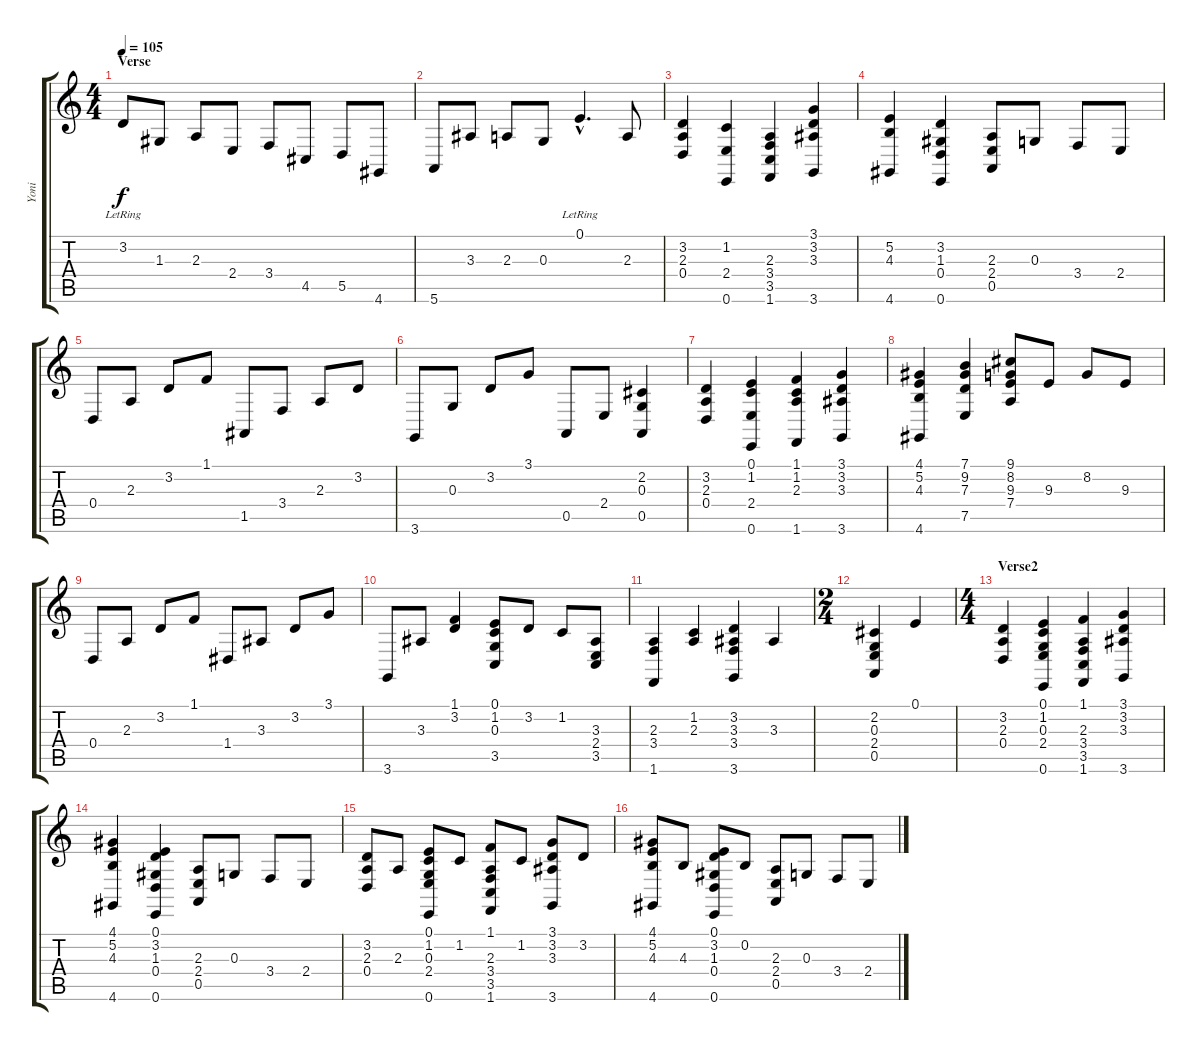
\track ("Yoni" "Yoni") {instrument acousticgrandpiano}
\staff {score tabs}
\tuning (E4 B3 G3 D3 A2 E2) {hide}
\ts (4 4)
\section ("" "Verse")
\tempo 105
\clef g2
\ks c
3.2{lr}.8{dy f instrument acousticgrandpiano} 1.3.8 2.3.8 2.4.8 3.4.8 4.5.8 5.5.8 4.6.8 |
5.6.8 3.3.8 2.3.8 0.3.8 0.1{hac lr}.4{d} 2.3.8 |
(3.2 2.3 0.4).4 (1.2 2.4 0.6).4 (2.3 3.4 3.5 1.6).4 (3.1 3.2 3.3 3.6).4 |
(5.2 4.3 4.6).4 (3.2 1.3 0.4 0.6).4 (2.3 2.4 0.5).8 0.3.8 3.4.8 2.4.8 |
0.4.8 2.3.8 3.2.8 1.1.8 1.5.8 3.4.8 2.3.8 3.2.8 |
3.6.8 0.3.8 3.2.8 3.1.8 0.5.8 2.4.8 (2.2 0.3 0.5).4 |
(3.2 2.3 0.4).4 (0.1 1.2 2.4 0.6).4 (1.1 1.2 2.3 1.6).4 (3.1 3.2 3.3 3.6).4 |
(4.1 5.2 4.3 4.6).4 (7.1 9.2 7.3 7.5).4 (9.1 8.2 9.3 7.4).8 9.3.8 8.2.8 9.3.8 |
0.4.8 2.3.8 3.2.8 1.1.8 1.4.8 3.3.8 3.2.8 3.1.8 |
3.6.8 3.3.8 (1.1 3.2).4 (0.1 1.2 0.3 3.5).8 3.2.8 1.2.8 (3.3 2.4 3.5).8 |
(2.3 3.4 1.6).4 (1.2 2.3).4 (3.2 3.3 3.4 3.6).4 3.3.4 |
\ts (2 4)
(2.2 0.3 2.4 0.5).4 0.1.4 |
\ts (4 4)
\section ("" "Verse2")
(3.2 2.3 0.4).4 (0.1 1.2 0.3 2.4 0.6).4 (1.1 2.3 3.4 3.5 1.6).4 (3.1 3.2 3.3 3.6).4 |
(4.1 5.2 4.3 4.6).4 (0.1 3.2 1.3 0.4 0.6).4 (2.3 2.4 0.5).8 0.3.8 3.4.8 2.4.8 |
(3.2 2.3 0.4).8 2.3.8 (0.1 1.2 0.3 2.4 0.6).8 1.2.8 (1.1 2.3 3.4 3.5 1.6).8 1.2.8 (3.1 3.2 3.3 3.6).8 3.2.8 |
(4.1 5.2 4.3 4.6).8 4.3.8 (0.1 3.2 1.3 0.4 0.6).8 0.2.8 (2.3 2.4 0.5).8 0.3.8 3.4.8 2.4.8
